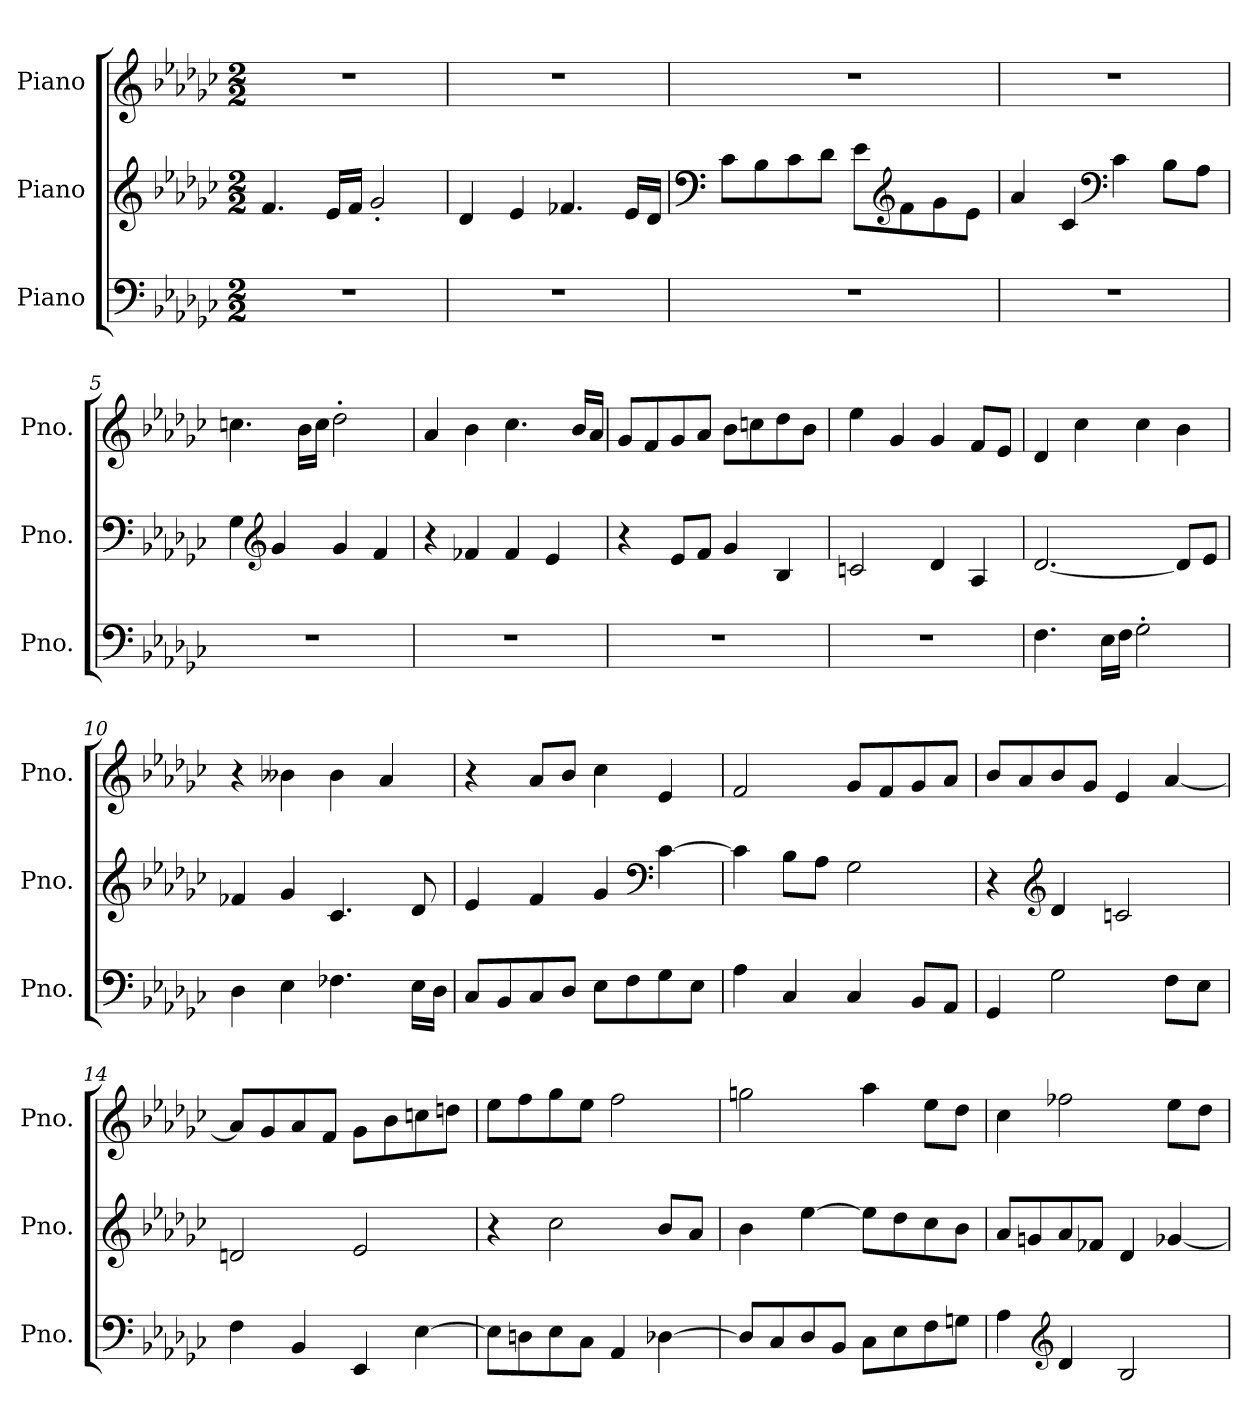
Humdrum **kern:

**kern	**kern	**kern
*part3	*part2	*part1
*staff3	*staff2	*staff1
*I"Piano	*I"Piano	*I"Piano
*I'Pno.	*I'Pno.	*I'Pno.
*clefF4	*clefG2	*clefG2
*k[b-e-a-d-g-c-]	*k[b-e-a-d-g-c-]	*k[b-e-a-d-g-c-]
*M2/2	*M2/2	*M2/2
*MM152	*MM152	*MM152
=1	=1	=1
1r	4.f/	1r
.	16e-/LL	.
.	16f/JJ	.
.	2g-'/	.
=2	=2	=2
1r	4d-/	1r
.	4e-/	.
.	4.f-X/	.
.	16e-/LL	.
.	16d-/JJ	.
=3	=3	=3
*	*clefF4	*
1r	8c-\L	1r
.	8B-\	.
.	8c-\	.
.	8d-\J	.
.	8e-\L	.
*	*clefG2	*
.	8f\	.
.	8g-\	.
.	8e-\J	.
=4	=4	=4
1r	4a-/	1r
.	4c-/	.
*	*clefF4	*
.	4c-\	.
.	8B-\L	.
.	8A-\J	.
=5	=5	=5
1r	4G-\	4.ccn\
*	*clefG2	*
.	4g-/	.
.	.	16b-\LL
.	.	16cc\JJ
.	4g-/	2dd-'\
.	4f/	.
!!LO:LB:g=z
=6	=6	=6
1r	4r	4a-/
.	4f-X/	4b-\
.	4f-/	4.cc-\
.	4e-/	.
.	.	16b-/LL
.	.	16a-/JJ
=7	=7	=7
1r	4r	8g-/L
.	.	8f/
.	8e-/L	8g-/
.	8f/J	8a-/J
.	4g-/	8b-\L
.	.	8ccn\
.	4B-/	8dd-\
.	.	8b-\J
=8	=8	=8
1r	2cn/	4ee-\
.	.	4g-/
.	4d-/	4g-/
.	4A-/	8f/L
.	.	8e-/J
=9	=9	=9
4.F\	[2.d-/	4d-/
.	.	4cc-\
16E-\LL	.	.
16F\JJ	.	.
2G-'\	.	4cc-\
.	8d-/L]	4b-\
.	8e-/J	.
=10	=10	=10
4D-\	4f-X/	4r
4E-\	4g-/	4b--X\
4.F-X\	4.c-/	4b--\
.	.	4a-/
16E-\LL	8d-/	.
16D-\JJ	.	.
!!LO:LB:g=z
=11	=11	=11
8C-/L	4e-/	4r
8BB-/	.	.
8C-/	4f/	8a-/L
8D-/J	.	8b-/J
8E-\L	4g-/	4cc-\
8F\	.	.
*	*clefF4	*
8G-\	[4c-\	4e-/
8E-\J	.	.
=12	=12	=12
4A-\	4c-\]	2f/
4C-/	8B-\L	.
.	8A-\J	.
4C-/	2G-\	8g-/L
.	.	8f/
8BB-/L	.	8g-/
8AA-/J	.	8a-/J
=13	=13	=13
4GG-/	4r	8b-/L
.	.	8a-/
*	*clefG2	*
2G-\	4d-/	8b-/
.	.	8g-/J
.	2cn/	4e-/
8F\L	.	[4a-/
8E-\J	.	.
=14	=14	=14
4F\	2dn/	8a-/L]
.	.	8g-/
4BB-/	.	8a-/
.	.	8f/J
4EE-/	2e-/	8g-\L
.	.	8b-\
[4E-\	.	8ccn\
.	.	8ddn\J
=15	=15	=15
8E-\L]	4r	8ee-\L
8Dn\	.	8ff\
8E-\	2cc-\	8gg-\
8C-\J	.	8ee-\J
4AA-/	.	2ff\
[4D-X\	8b-/L	.
.	8a-/J	.
!!LO:LB:g=z
=16	=16	=16
8D-/L]	4b-\	2ggn\
8C-/	.	.
8D-/	[4ee-\	.
8BB-/J	.	.
8C-\L	8ee-\L]	4aa-\
8E-\	8dd-\	.
8F\	8cc-\	8ee-\L
8Gn\J	8b-\J	8dd-\J
=17	=17	=17
4A-\	8a-/L	4cc-\
.	8gn/	.
*clefG2	*	*
4d-/	8a-/	2ff-X\
.	8f-X/J	.
2B-/	4d-/	.
.	[4g-X/	8ee-\L
.	.	8dd-\J
=	=	=
*-	*-	*-
